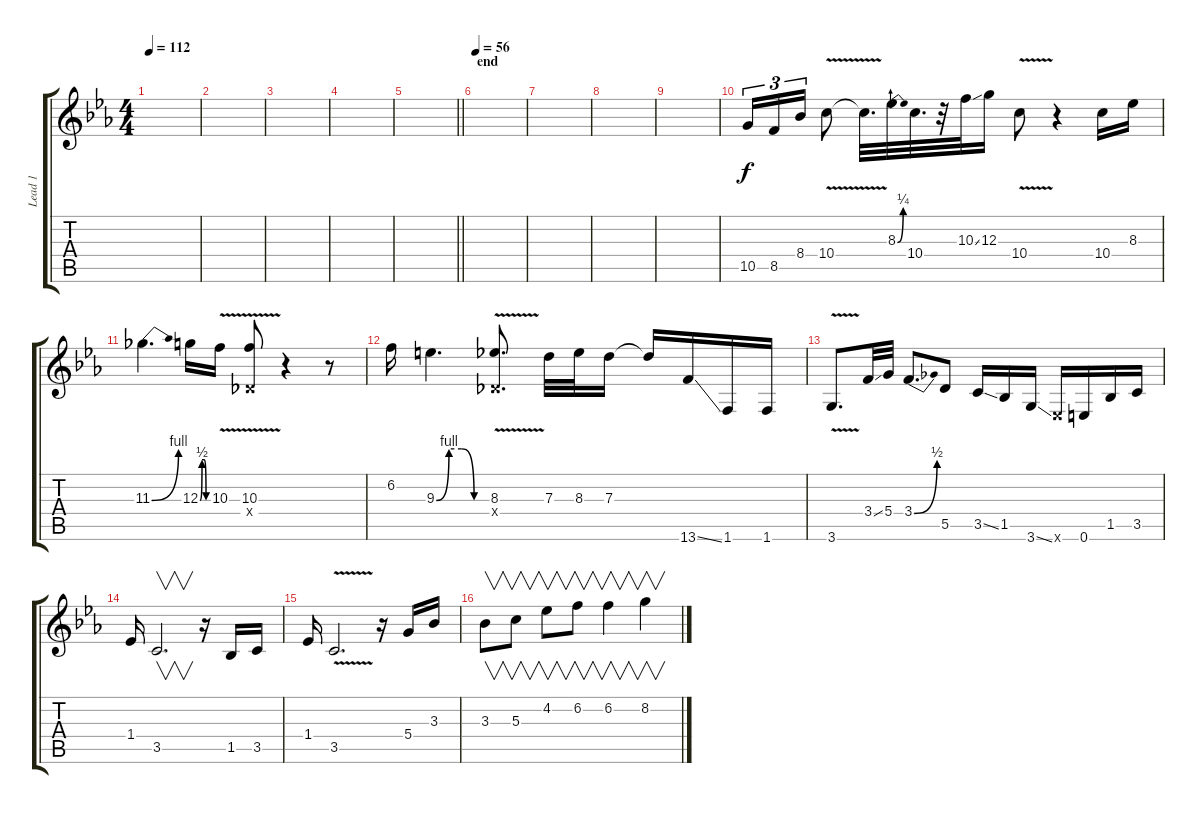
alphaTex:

\track ("Lead 1" "Lead 1") {instrument overdrivenguitar}
\staff {score tabs}
\tuning (E4 B3 G3 D3 A2 E2) {hide}
\ts (4 4)
\tempo 112
\clef g2
\ks cminor
|
|
|
|
\barLineRight lightlight
|
\section ("" "end")
\tempo 56
|
|
|
|
\ks eb
10.5.16{tu (3 2)} 8.5.16{tu (3 2)} 8.4.16{tu (3 2)} 10.4{v}.8 10.4{t}.32{d} 8.3{be (bend 0 0 60 1)}.32 10.4.32{d} r.32 10.3{ss}.32 12.3.16 10.4{v}.8 r.4 10.4.16 8.3.16 |
11.3{be (bend 0 0 60 4)}.4{d} 12.3{be (custom 0 0 15 2 30 2 45 0 60 0)}.16 10.3{v}.16 (10.3{v} -1.4{v x}).8 r.4 r.8 |
6.2.16 9.3{be (custom 0 0 15 4 30 4 45 0 60 0)}.4{d} (8.3{v} -1.4{v x}).8{d} 7.3.32 8.3.32 7.3.16 7.3{t}.16 13.6{ss}.16 1.6.16 1.6.16 |
3.6{v}.8{d} 3.4{ss}.32 5.4.32 3.4{be (bend 0 0 60 2)}.8{d} 5.5.8 3.5{ss}.16 1.5.16 3.6{ss}.16 -1.6{x}.16 0.6.16 1.5.16 3.5.16 |
1.4.16 3.5.2{v d} r.16 1.5.16 3.5.16 |
1.4.16 3.5{v}.2{d} r.16 5.4.16 3.3.16 |
3.3.8{v} 5.3.8{v} 4.2.8{v} 6.2.8{v} 6.2.4{v} 8.2.4{v}
